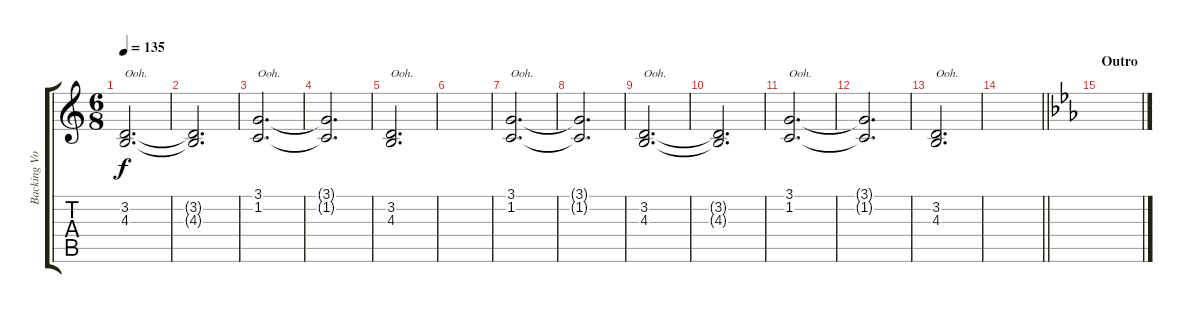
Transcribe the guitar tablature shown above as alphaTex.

\track ("Backing Vocals - Ben Johnston" "Backing Vo") {instrument altosax}
\staff {score tabs}
\tuning (E4 B3 G3 D3 A2 E2) {hide}
\ts (6 8)
\tempo 135
\clef g2
\ks c
(3.2 4.3).2{d txt "Ooh." dy f} |
(3.2{t} 4.3{t}).2{d} |
(3.1 1.2).2{d txt "Ooh."} |
(3.1{t} 1.2{t}).2{d} |
(3.2 4.3).2{d txt "Ooh."} |
|
(3.1 1.2).2{d txt "Ooh."} |
(3.1{t} 1.2{t}).2{d} |
(3.2 4.3).2{d txt "Ooh."} |
(3.2{t} 4.3{t}).2{d} |
(3.1 1.2).2{d txt "Ooh."} |
(3.1{t} 1.2{t}).2{d} |
(3.2 4.3).2{d txt "Ooh."} |
\barLineRight lightlight
|
\section ("" "Outro")
\ks cminor
